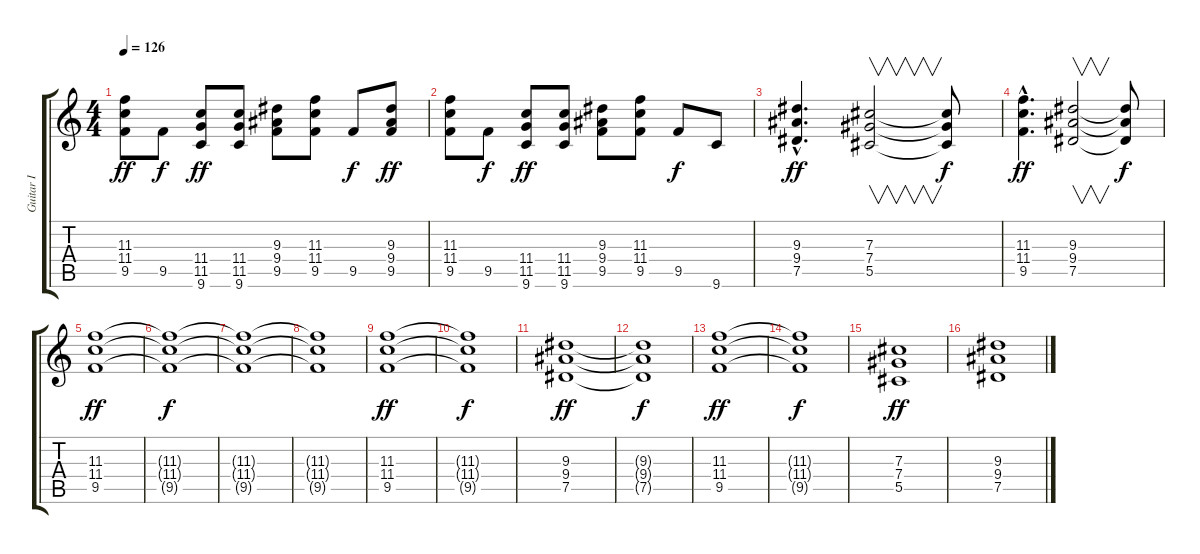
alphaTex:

\track ("Guitar I" "Guitar I") {instrument overdrivenguitar}
\staff {score tabs}
\tuning (Eb4 Bb3 Gb3 Db3 Ab2 Eb2) {hide}
\ts (4 4)
\tempo 126
\clef g2
\ks c
(11.3 11.4 9.5).8{dy ff} 9.5.8{dy f} (11.4 11.5 9.6).8{dy ff} (11.4 11.5 9.6).8 (9.3 9.4 9.5).8 (11.3 11.4 9.5).8 9.5.8{dy f} (9.3 9.4 9.5).8{dy ff} |
(11.3 11.4 9.5).8 9.5.8{dy f} (11.4 11.5 9.6).8{dy ff} (11.4 11.5 9.6).8 (9.3 9.4 9.5).8 (11.3 11.4 9.5).8 9.5.8{dy f} 9.6.8 |
(9.3{hac} 9.4{hac} 7.5{hac}).4{d dy ff} (7.3 7.4 5.5).2{v} (7.3{t} 7.4{t} 5.5{t}).8{dy f} |
(11.3{hac} 11.4{hac} 9.5{hac}).4{d dy ff} (9.3 9.4 7.5).2{v} (9.3{t} 9.4{t} 7.5{t}).8{dy f} |
(11.3 11.4 9.5).1{dy ff} |
(11.3{t} 11.4{t} 9.5{t}).1{dy f} |
(11.3{t} 11.4{t} 9.5{t}).1 |
(11.3{t} 11.4{t} 9.5{t}).1 |
(11.3 11.4 9.5).1{dy ff} |
(11.3{t} 11.4{t} 9.5{t}).1{dy f} |
(9.3 9.4 7.5).1{dy ff} |
(9.3{t} 9.4{t} 7.5{t}).1{dy f} |
(11.3 11.4 9.5).1{dy ff} |
(11.3{t} 11.4{t} 9.5{t}).1{dy f} |
(7.3 7.4 5.5).1{dy ff} |
(9.3 9.4 7.5).1
